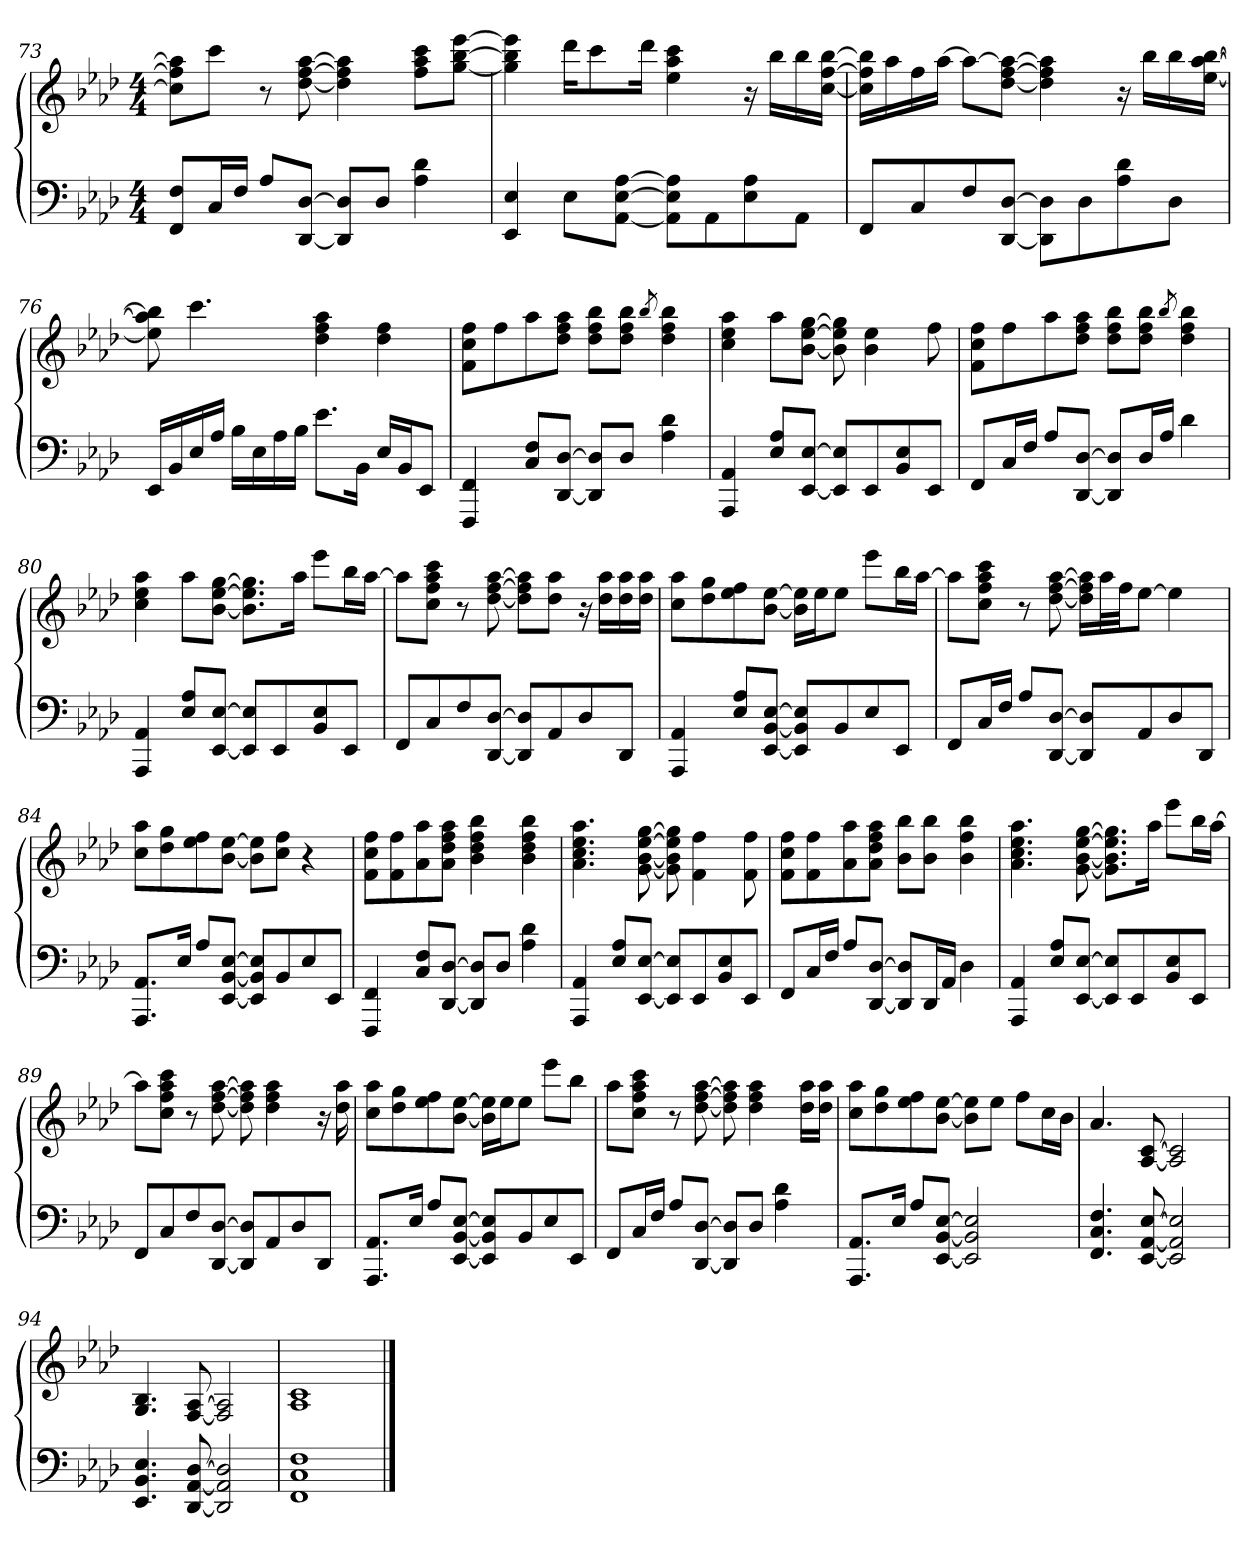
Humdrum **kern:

**kern	**kern
*part1	*part1
*staff2	*staff1
!!LO:PB:g=z
*clefF4	*clefG2
*k[b-e-a-d-]	*k[b-e-a-d-]
*M4/4	*M4/4
=73	=73
8FF/ 8F/L	8cc]\ 8ff]\ 8aa-]\L
16C/L	8ccc\J
16F/JJ	.
8A-/L	8r
[8DD-/ [8D-/J	[8dd-\ [8ff\ [8aa-\
8DD-]/ 8D-]/L	4dd-]\ 4ff]\ 4aa-]\
8D-/J	.
4A-\ 4d-\	8ff\ 8aa-\ 8ccc\L
.	[8gg\ [8bb-\ [8eee-\J
=74	=74
4EE-/ 4E-/	4gg]\ 4bb-]\ 4eee-]\
8E-\L	16ddd-\KL
.	8ccc\
[8AA-\ [8E-\ [8A-\J	.
.	16ddd-\Jk
8AA-]\ 8E-]\ 8A-]\L	4ee-\ 4aa-\ 4ccc\
8AA-\	.
8E-\ 8A-\	16r
.	16bb-\LL
8AA-\J	16bb-\
.	[16cc\ [16ff\ [16bb-\JJ
!!LO:LB:g=z
=75	=75
8FF/L	16cc]\ 16ff]\ 16bb-]\LL
.	16aa-\
8C/	16ff\
.	[16aa-\JJ
8F/	8aa-\L_
[8DD-/ [8D-/J	[8dd-\ [8ff\ 8aa-_\J
8DD-]\ 8D-]\L	4dd-]\ 4ff]\ 4aa-]\
8D-\	.
8A-\ 8d-\	16r
.	16bb-\LL
8D-\J	16bb-\
.	[16ee-\ [16aa-\ [16bb-\JJ
=76	=76
16EE-/LL	8ee-]\ 8aa-]\ 8bb-]\
16BB-/	.
16E-/	4.ccc\
16A-/JJ	.
16B-\LL	.
16E-\	.
16A-\	.
16B-\JJ	.
8.e-\L	4dd-\ 4ff\ 4aa-\
16BB-\Jk	.
16E-/LL	4dd-\ 4ff\
16BB-/J	.
8EE-/J	.
!!LO:LB:g=z
=77	=77
4FFF/ 4FF/	8f\ 8cc\ 8ff\L
.	8ff\
8C/ 8F/L	8aa-\
[8DD-/ [8D-/J	8dd-\ 8ff\ 8aa-\J
8DD-]/ 8D-]/L	8dd-\ 8ff\ 8bb-\L
8D-/J	8dd-\ 8ff\ 8bb-\J
.	8qbb-/
4A-\ 4d-\	4dd-\ 4ff\ 4bb-\
=78	=78
4AAA-/ 4AA-/	4cc\ 4ee-\ 4aa-\
8E-/ 8A-/L	8aa-\L
[8EE-/ [8E-/J	[8b-\ [8ee-\ [8gg\J
8EE-]/ 8E-]/L	8b-]\ 8ee-]\ 8gg]\
8EE-/	4b-\ 4ee-\
8BB-/ 8E-/	.
8EE-/J	8ff\
!!LO:LB:g=z
=79	=79
8FF/L	8f\ 8cc\ 8ff\L
16C/L	8ff\
16F/JJ	.
8A-/L	8aa-\
[8DD-/ [8D-/J	8dd-\ 8ff\ 8aa-\J
8DD-]/ 8D-]/L	8dd-\ 8ff\ 8bb-\L
16D-/L	8dd-\ 8ff\ 8bb-\J
16A-/JJ	.
.	8qbb-/
4d-\	4dd-\ 4ff\ 4bb-\
=80	=80
4AAA-/ 4AA-/	4cc\ 4ee-\ 4aa-\
8E-/ 8A-/L	8aa-\L
[8EE-/ [8E-/J	[8b-\ [8ee-\ [8gg\J
8EE-]/ 8E-]/L	8.b-]\ 8.ee-]\ 8.gg]\L
8EE-/	.
.	16aa-\Jk
8BB-/ 8E-/	8eee-\L
8EE-/J	16bb-\L
.	[16aa-\JJ
!!LO:LB:g=z
=81	=81
8FF/L	8aa-\L]
8C/	8cc\ 8ff\ 8aa-\ 8ccc\J
8F/	8r
[8DD-/ [8D-/J	[8dd-\ [8ff\ [8aa-\
8DD-]/ 8D-]/L	8dd-]\ 8ff]\ 8aa-]\L
8AA-/	8dd-\ 8aa-\J
8D-/	16r
.	16dd-\ 16aa-\LL
8DD-/J	16dd-\ 16aa-\
.	16dd-\ 16aa-\JJ
=82	=82
4AAA-/ 4AA-/	8cc\ 8aa-\L
.	8dd-\ 8gg\
8E-/ 8A-/L	8ee-\ 8ff\
[8EE-/ [8BB-/ [8E-/J	[8b-\ [8ee-\J
8EE-]/ 8BB-]/ 8E-]/L	16b-]\ 16ee-]\LL
.	16ee-\J
8BB-/	8ee-\J
8E-/	8eee-\L
8EE-/J	16bb-\L
.	[16aa-\JJ
!!LO:LB:g=z
=83	=83
8FF/L	8aa-\L]
16C/L	8cc\ 8ff\ 8aa-\ 8ccc\J
16F/JJ	.
8A-/L	8r
[8DD-/ [8D-/J	[8dd-\ [8ff\ [8aa-\
8DD-]/ 8D-]/L	16dd-]\ 16ff]\ 16aa-]\LL
.	32aa-\L
.	32ff\JJ
8AA-/	[8ee-\J
8D-/	4ee-\]
8DD-/J	.
=84	=84
8.AAA-/ 8.AA-/L	8cc\ 8aa-\L
.	8dd-\ 8gg\
16E-/Jk	.
8A-/L	8ee-\ 8ff\
[8EE-/ [8BB-/ [8E-/J	[8b-\ [8ee-\J
8EE-]/ 8BB-]/ 8E-]/L	8b-]\ 8ee-]\L
8BB-/	8cc\ 8ff\J
8E-/	4r
8EE-/J	.
=85	=85
4FFF/ 4FF/	8f\ 8cc\ 8ff\L
.	8f\ 8ff\
8C/ 8F/L	8a-\ 8aa-\
[8DD-/ [8D-/J	8a-\ 8dd-\ 8ff\ 8aa-\J
8DD-]/ 8D-]/L	4b-\ 4dd-\ 4ff\ 4bb-\
8D-/J	.
4A-\ 4d-\	4b-\ 4dd-\ 4ff\ 4bb-\
!!LO:PB:g=z
=86	=86
4AAA-/ 4AA-/	4.a-\ 4.cc\ 4.ee-\ 4.aa-\
8E-/ 8A-/L	.
[8EE-/ [8E-/J	[8g\ [8b-\ [8ee-\ [8gg\
8EE-]/ 8E-]/L	8g]\ 8b-]\ 8ee-]\ 8gg]\
8EE-/	4f\ 4ff\
8BB-/ 8E-/	.
8EE-/J	8f\ 8ff\
=87	=87
8FF/L	8f\ 8cc\ 8ff\L
16C/L	8f\ 8ff\
16F/JJ	.
8A-/L	8a-\ 8aa-\
[8DD-/ [8D-/J	8a-\ 8dd-\ 8ff\ 8aa-\J
8DD-]/ 8D-]/L	8b-\ 8bb-\L
16DD-/L	8b-\ 8bb-\J
16AA-/JJ	.
4D-\	4b-\ 4ff\ 4bb-\
!!LO:LB:g=z
=88	=88
4AAA-/ 4AA-/	4.a-\ 4.cc\ 4.ee-\ 4.aa-\
8E-/ 8A-/L	.
[8EE-/ [8E-/J	[8g\ [8b-\ [8ee-\ [8gg\
8EE-]/ 8E-]/L	8.g]\ 8.b-]\ 8.ee-]\ 8.gg]\L
8EE-/	.
.	16aa-\Jk
8BB-/ 8E-/	8eee-\L
8EE-/J	16bb-\L
.	[16aa-\JJ
=89	=89
8FF/L	8aa-\L]
8C/	8cc\ 8ff\ 8aa-\ 8ccc\J
8F/	8r
[8DD-/ [8D-/J	[8dd-\ [8ff\ [8aa-\
8DD-]/ 8D-]/L	8dd-]\ 8ff]\ 8aa-]\
8AA-/	4dd-\ 4ff\ 4aa-\
8D-/	.
8DD-/J	16r
.	16dd-\ 16aa-\
!!LO:LB:g=z
=90	=90
8.AAA-/ 8.AA-/L	8cc\ 8aa-\L
.	8dd-\ 8gg\
16E-/Jk	.
8A-/L	8ee-\ 8ff\
[8EE-/ [8BB-/ [8E-/J	[8b-\ [8ee-\J
8EE-]/ 8BB-]/ 8E-]/L	16b-]\ 16ee-]\LL
.	16ee-\J
8BB-/	8ee-\J
8E-/	8eee-\L
8EE-/J	8bb-\J
=91	=91
8FF/L	8aa-\L
16C/L	8cc\ 8ff\ 8aa-\ 8ccc\J
16F/JJ	.
8A-/L	8r
[8DD-/ [8D-/J	[8dd-\ [8ff\ [8aa-\
8DD-]/ 8D-]/L	8dd-]\ 8ff]\ 8aa-]\
8D-/J	4dd-\ 4ff\ 4aa-\
4A-\ 4d-\	.
.	16dd-\ 16aa-\LL
.	16dd-\ 16aa-\JJ
!!LO:LB:g=z
=92	=92
8.AAA-/ 8.AA-/L	8cc\ 8aa-\L
.	8dd-\ 8gg\
16E-/Jk	.
8A-/L	8ee-\ 8ff\
[8EE-/ [8BB-/ [8E-/J	[8b-\ [8ee-\J
2EE-]/ 2BB-]/ 2E-]/	8b-]\ 8ee-]\L
.	8ee-\J
.	8ff\L
.	16cc\L
.	16b-\JJ
=93	=93
4.FF/ 4.C/ 4.F/	4.a-/
[8EE-/ [8AA-/ [8E-/	[8A-/ [8c/
2EE-]/ 2AA-]/ 2E-]/	2A-]/ 2c]/
=94	=94
4.EE-/ 4.BB-/ 4.E-/	4.G/ 4.B-/
[8DD-/ [8AA-/ [8D-/	[8F/ [8A-/
2DD-]/ 2AA-]/ 2D-]/	2F]/ 2A-]/
=95	=95
1FF 1C 1F	1A- 1c
==	==
*-	*-
